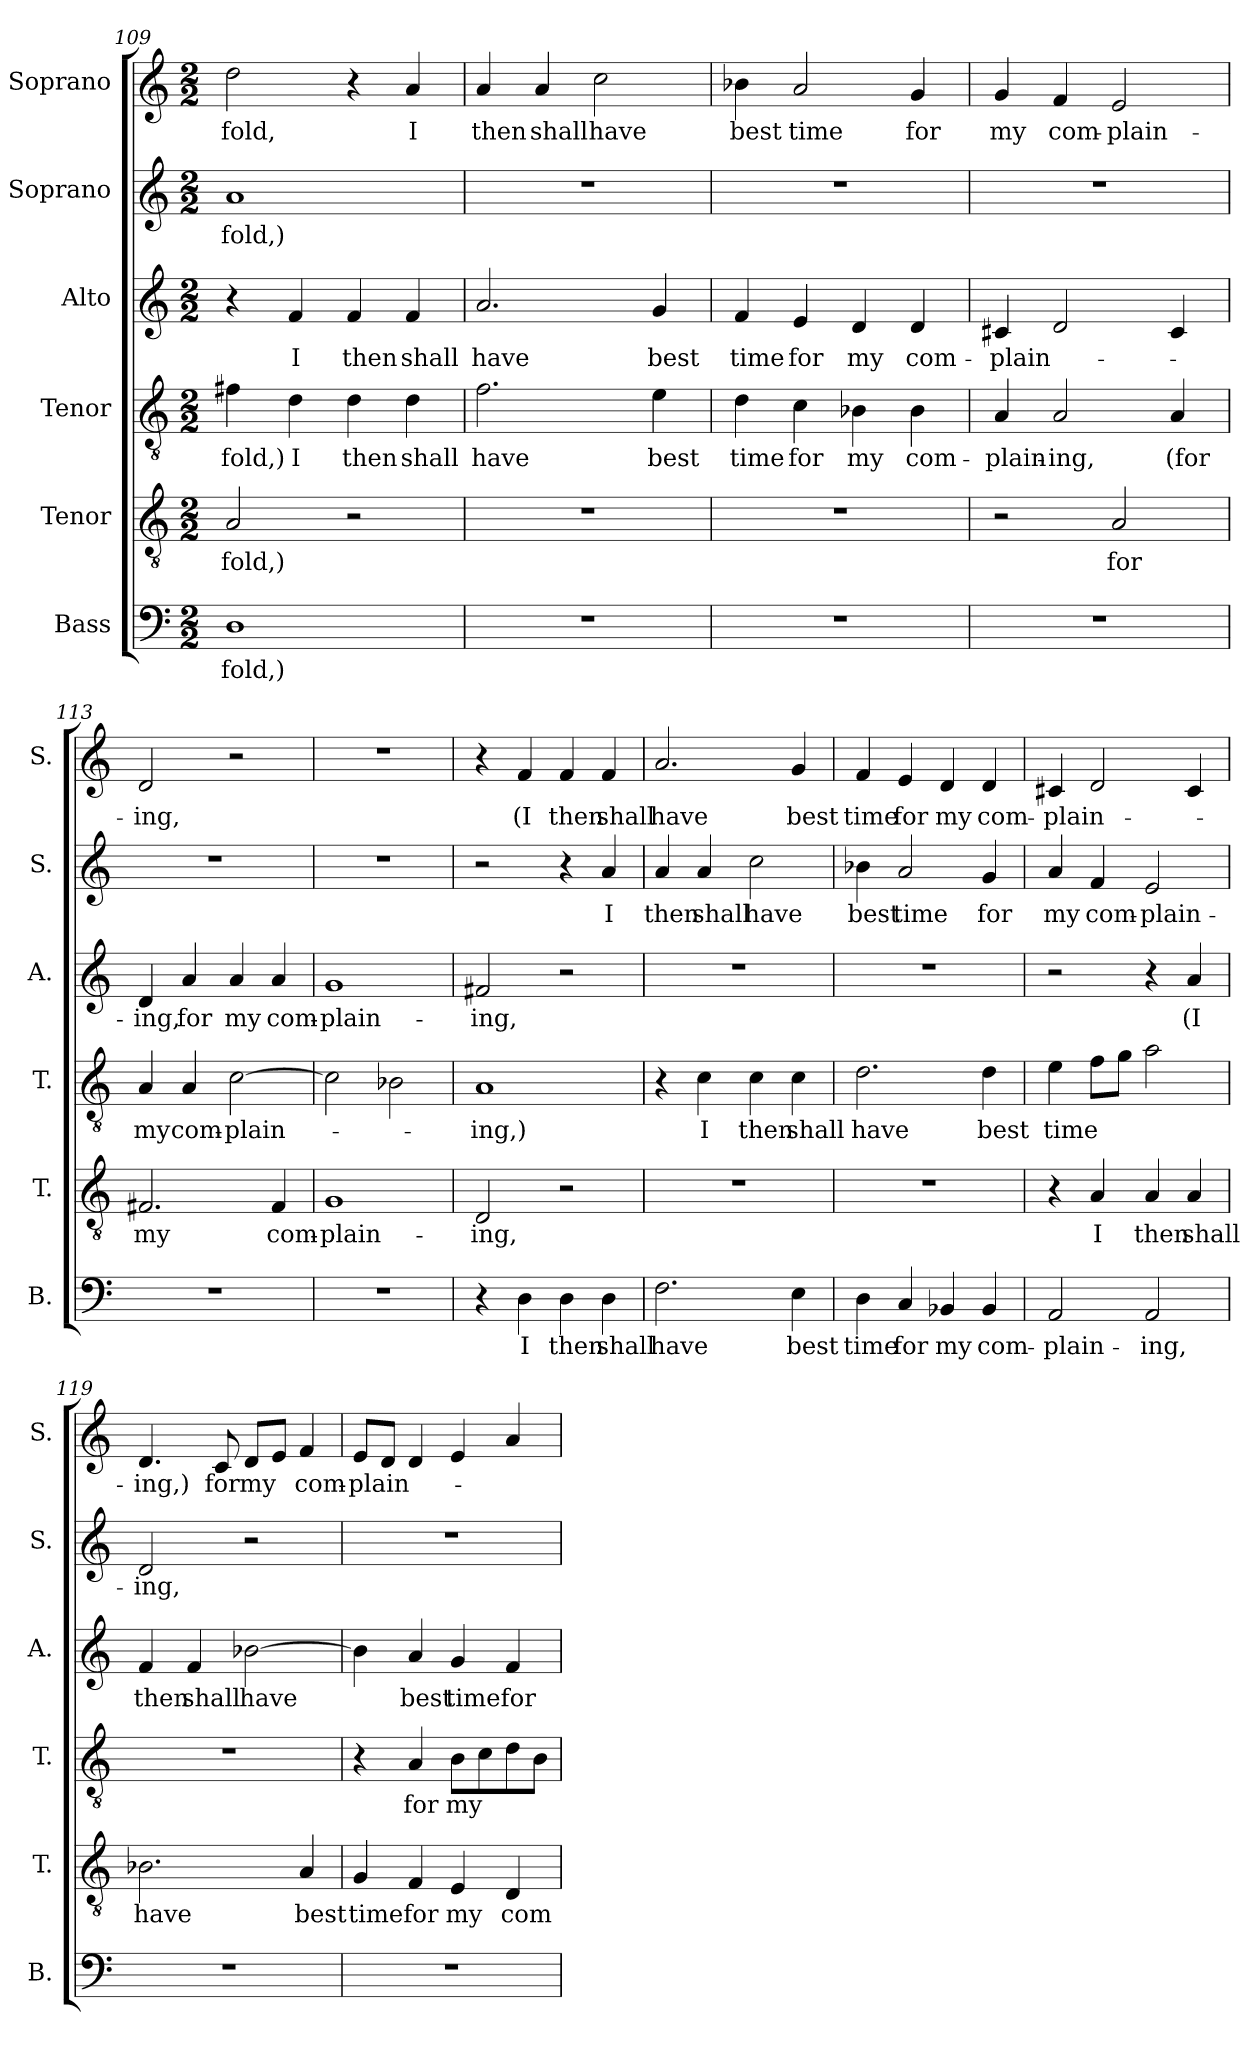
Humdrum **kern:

**kern	**text	**kern	**text	**kern	**text	**kern	**text	**kern	**text	**kern	**text
*part6	*part6	*part5	*part5	*part4	*part4	*part3	*part3	*part2	*part2	*part1	*part1
*staff6	*staff6	*staff5	*staff5	*staff4	*staff4	*staff3	*staff3	*staff2	*staff2	*staff1	*staff1
*I"Bass	*	*I"Tenor	*	*I"Tenor	*	*I"Alto	*	*I"Soprano	*	*I"Soprano	*
*I'B.	*	*I'T.	*	*I'T.	*	*I'A.	*	*I'S.	*	*I'S.	*
*clefF4	*	*clefGv2	*	*clefGv2	*	*clefG2	*	*clefG2	*	*clefG2	*
*k[]	*	*k[]	*	*k[]	*	*k[]	*	*k[]	*	*k[]	*
*M2/2	*	*M2/2	*	*M2/2	*	*M2/2	*	*M2/2	*	*M2/2	*
=109	=109	=109	=109	=109	=109	=109	=109	=109	=109	=109	=109
!	!LO:LY:b	!	!LO:LY:b	!	!LO:LY:b	!	!	!	!LO:LY:b	!	!LO:LY:b
1D	-fold,)	2A/	-fold,)	4f#X\	-fold,)	4r	.	1a	-fold,)	2dd\	-fold,
!	!	!	!	!	!LO:LY:b	!	!LO:LY:b	!	!	!	!
.	.	.	.	4d\	I	4f/	I	.	.	.	.
!	!	!	!	!	!LO:LY:b	!	!LO:LY:b	!	!	!	!
.	.	2r	.	4d\	then	4f/	then	.	.	4r	.
!	!	!	!	!	!LO:LY:b	!	!LO:LY:b	!	!	!	!LO:LY:b
.	.	.	.	4d\	shall	4f/	shall	.	.	4a/	I
=110	=110	=110	=110	=110	=110	=110	=110	=110	=110	=110	=110
!	!	!	!	!	!LO:LY:b	!	!LO:LY:b	!	!	!	!LO:LY:b
1r	.	1r	.	2.f\	have	2.a/	have	1r	.	4a/	then
!	!	!	!	!	!	!	!	!	!	!	!LO:LY:b
.	.	.	.	.	.	.	.	.	.	4a/	shall
!	!	!	!	!	!	!	!	!	!	!	!LO:LY:b
.	.	.	.	.	.	.	.	.	.	2cc\	have
!	!	!	!	!	!LO:LY:b	!	!LO:LY:b	!	!	!	!
.	.	.	.	4e\	best	4g/	best	.	.	.	.
!!LO:PB:g=z
=111	=111	=111	=111	=111	=111	=111	=111	=111	=111	=111	=111
!	!	!	!	!	!LO:LY:b	!	!LO:LY:b	!	!	!	!LO:LY:b
1r	.	1r	.	4d\	time	4f/	time	1r	.	4b-X\	best
!	!	!	!	!	!LO:LY:b	!	!LO:LY:b	!	!	!	!LO:LY:b
.	.	.	.	4c\	for	4e/	for	.	.	2a/	time
!	!	!	!	!	!LO:LY:b	!	!LO:LY:b	!	!	!	!
.	.	.	.	4B-X\	my	4d/	my	.	.	.	.
!	!	!	!	!	!LO:LY:b	!	!LO:LY:b	!	!	!	!LO:LY:b
.	.	.	.	4B-\	com-	4d/	com-	.	.	4g/	for
=112	=112	=112	=112	=112	=112	=112	=112	=112	=112	=112	=112
!	!	!	!	!	!LO:LY:b	!	!LO:LY:b	!	!	!	!LO:LY:b
1r	.	2r	.	4A/	-plain-	4c#X/	-plain-	1r	.	4g/	my
!	!	!	!	!	!LO:LY:b	!	!	!	!	!	!LO:LY:b
.	.	.	.	2A/	-ing,	2d/	.	.	.	4f/	com-
!	!	!	!LO:LY:b	!	!	!	!	!	!	!	!LO:LY:b
.	.	2A/	for	.	.	.	.	.	.	2e/	-plain-
!	!	!	!	!	!LO:LY:b	!	!	!	!	!	!
.	.	.	.	4A/	(for	4c#/	.	.	.	.	.
=113	=113	=113	=113	=113	=113	=113	=113	=113	=113	=113	=113
!	!	!	!LO:LY:b	!	!LO:LY:b	!	!LO:LY:b	!	!	!	!LO:LY:b
1r	.	2.F#X/	my	4A/	my	4d/	-ing,	1r	.	2d/	-ing,
!	!	!	!	!	!LO:LY:b	!	!LO:LY:b	!	!	!	!
.	.	.	.	4A/	com-	4a/	for	.	.	.	.
!	!	!	!	!	!LO:LY:b	!	!LO:LY:b	!	!	!	!
.	.	.	.	[2c\	-plain-	4a/	my	.	.	2r	.
!	!	!	!LO:LY:b	!	!	!	!LO:LY:b	!	!	!	!
.	.	4F#/	com-	.	.	4a/	com-	.	.	.	.
=114	=114	=114	=114	=114	=114	=114	=114	=114	=114	=114	=114
!	!	!	!LO:LY:b	!	!	!	!LO:LY:b	!	!	!	!
1r	.	1G	-plain-	2c\]	.	1g	-plain-	1r	.	1r	.
.	.	.	.	2B-X\	.	.	.	.	.	.	.
=115	=115	=115	=115	=115	=115	=115	=115	=115	=115	=115	=115
!	!	!	!LO:LY:b	!	!LO:LY:b	!	!LO:LY:b	!	!	!	!
4r	.	2D/	-ing,	1A	-ing,)	2f#X/	-ing,	2r	.	4r	.
!	!LO:LY:b	!	!	!	!	!	!	!	!	!	!LO:LY:b
4D\	I	.	.	.	.	.	.	.	.	4f/	(I
!	!LO:LY:b	!	!	!	!	!	!	!	!	!	!LO:LY:b
4D\	then	2r	.	.	.	2r	.	4r	.	4f/	then
!	!LO:LY:b	!	!	!	!	!	!	!	!LO:LY:b	!	!LO:LY:b
4D\	shall	.	.	.	.	.	.	4a/	I	4f/	shall
!!LO:LB:g=z
=116	=116	=116	=116	=116	=116	=116	=116	=116	=116	=116	=116
!	!LO:LY:b	!	!	!	!	!	!	!	!LO:LY:b	!	!LO:LY:b
2.F\	have	1r	.	4r	.	1r	.	4a/	then	2.a/	have
!	!	!	!	!	!LO:LY:b	!	!	!	!LO:LY:b	!	!
.	.	.	.	4c\	I	.	.	4a/	shall	.	.
!	!	!	!	!	!LO:LY:b	!	!	!	!LO:LY:b	!	!
.	.	.	.	4c\	then	.	.	2cc\	have	.	.
!	!LO:LY:b	!	!	!	!LO:LY:b	!	!	!	!	!	!LO:LY:b
4E\	best	.	.	4c\	shall	.	.	.	.	4g/	best
=117	=117	=117	=117	=117	=117	=117	=117	=117	=117	=117	=117
!	!LO:LY:b	!	!	!	!LO:LY:b	!	!	!	!LO:LY:b	!	!LO:LY:b
4D\	time	1r	.	2.d\	have	1r	.	4b-X\	best	4f/	time
!	!LO:LY:b	!	!	!	!	!	!	!	!LO:LY:b	!	!LO:LY:b
4C/	for	.	.	.	.	.	.	2a/	time	4e/	for
!	!LO:LY:b	!	!	!	!	!	!	!	!	!	!LO:LY:b
4BB-X/	my	.	.	.	.	.	.	.	.	4d/	my
!	!LO:LY:b	!	!	!	!LO:LY:b	!	!	!	!LO:LY:b	!	!LO:LY:b
4BB-/	com-	.	.	4d\	best	.	.	4g/	for	4d/	com-
=118	=118	=118	=118	=118	=118	=118	=118	=118	=118	=118	=118
!	!LO:LY:b	!	!	!	!LO:LY:b	!	!	!	!LO:LY:b	!	!LO:LY:b
2AA/	-plain-	4r	.	4e\	time	2r	.	4a/	my	4c#X/	-plain-
!	!	!	!LO:LY:b	!	!	!	!	!	!LO:LY:b	!	!
.	.	4A/	I	8f\L	.	.	.	4f/	com-	2d/	.
.	.	.	.	8g\J	.	.	.	.	.	.	.
!	!LO:LY:b	!	!LO:LY:b	!	!	!	!	!	!LO:LY:b	!	!
2AA/	-ing,	4A/	then	2a\	.	4r	.	2e/	-plain-	.	.
!	!	!	!LO:LY:b	!	!	!	!LO:LY:b	!	!	!	!
.	.	4A/	shall	.	.	4a/	(I	.	.	4c#/	.
=119	=119	=119	=119	=119	=119	=119	=119	=119	=119	=119	=119
!	!	!	!LO:LY:b	!	!	!	!LO:LY:b	!	!LO:LY:b	!	!LO:LY:b
1r	.	2.B-X\	have	1r	.	4f/	then	2d/	-ing,	4.d/	-ing,)
!	!	!	!	!	!	!	!LO:LY:b	!	!	!	!
.	.	.	.	.	.	4f/	shall	.	.	.	.
!	!	!	!	!	!	!	!	!	!	!	!LO:LY:b
.	.	.	.	.	.	.	.	.	.	8c/	for
!	!	!	!	!	!	!	!LO:LY:b	!	!	!	!LO:LY:b
.	.	.	.	.	.	[2b-X\	have	2r	.	8d/L	my
.	.	.	.	.	.	.	.	.	.	8e/J	.
!	!	!	!LO:LY:b	!	!	!	!	!	!	!	!LO:LY:b
.	.	4A/	best	.	.	.	.	.	.	4f/	com-
=120	=120	=120	=120	=120	=120	=120	=120	=120	=120	=120	=120
!	!	!	!LO:LY:b	!	!	!	!	!	!	!	!LO:LY:b
1r	.	4G/	time	4r	.	4b-\]	.	1r	.	8e/L	-plain-
.	.	.	.	.	.	.	.	.	.	8d/J	.
!	!	!	!LO:LY:b	!	!LO:LY:b	!	!LO:LY:b	!	!	!	!
.	.	4F/	for	4A/	for	4a/	best	.	.	4d/	.
!	!	!	!LO:LY:b	!	!LO:LY:b	!	!LO:LY:b	!	!	!	!
.	.	4E/	my	8B\L	my	4g/	time	.	.	4e/	.
.	.	.	.	8c\	.	.	.	.	.	.	.
!	!	!	!LO:LY:b	!	!	!	!LO:LY:b	!	!	!	!
.	.	4D/	com-	8d\	.	4f/	for	.	.	4a/	.
.	.	.	.	8B\J	.	.	.	.	.	.	.
=	=	=	=	=	=	=	=	=	=	=	=
*-	*-	*-	*-	*-	*-	*-	*-	*-	*-	*-	*-
